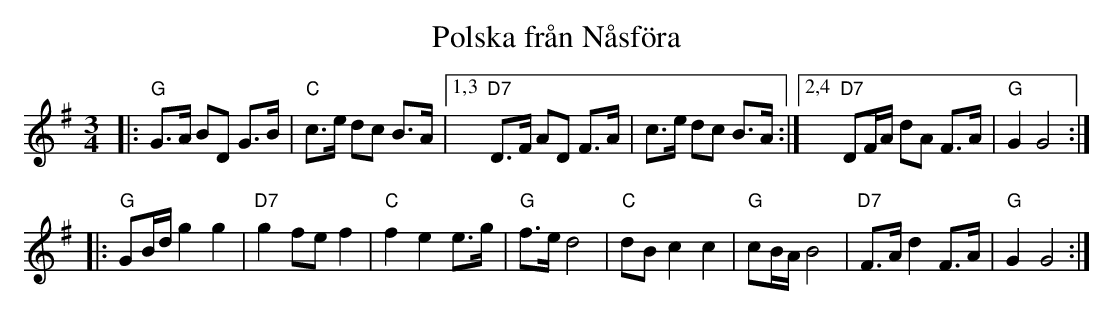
X:1
T: Polska fr\aan N\aasf\"ora
M: 3/4
L: 1/8
K: G
|: "G"G>A BD G>B | "C"c>e dc B>A |1,3 "D7"D>F AD F>A | c>e dc B>A \
                                :|2,4 "D7"DF/A/ dA F>A | "G"G2 G4 :|
|: "G"GB/d/ g2 g2 | "D7"g2 fe f2 | "C"f2 e2 e>g | "G"f>e d4 \
|  "C"dB c2 c2 | "G"cB/A/ B4 | "D7"F>A d2 F>A | "G"G2 G4 :|
